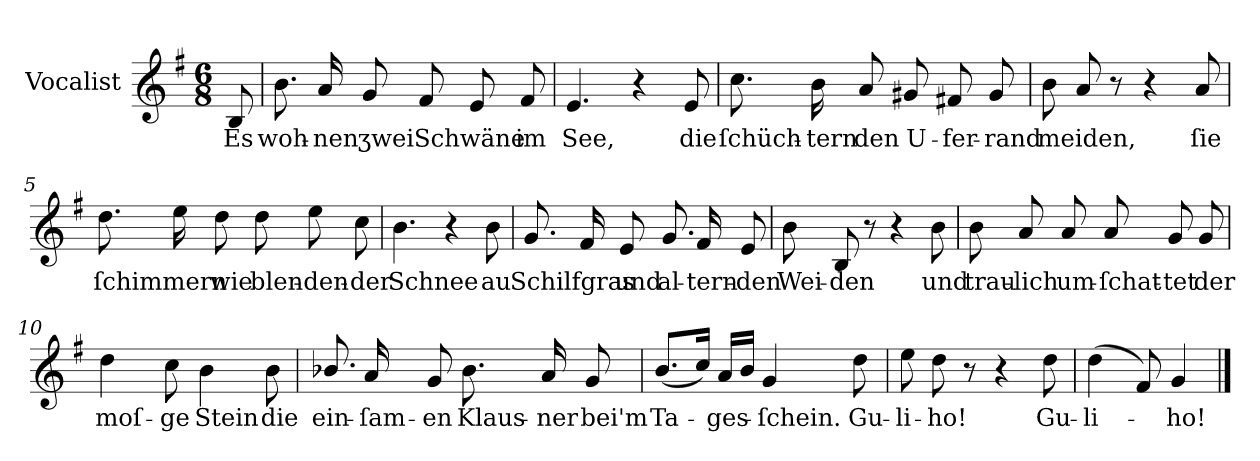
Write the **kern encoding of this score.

**kern	**text
*part1	*part1
*staff1	*staff1
*I"Vocalist	*
*clefG2	*
*k[f#]	*
*G:	*
*M6/8	*
=	=
8B	Es
=1	=1
8.b	woh-
16a	-nen
8g	ʒwei
8f#	Schwäne
8e	.
8f#	im
=2	=2
4.e	See,
4r	.
8e	die
=3	=3
8.cc	ſchüch-
16b	-tern
8a	den
8g#X	U-
8f#X	-fer-
8g#	-rand
=4	=4
8b	meiden,
8a	.
8r	.
4r	.
8a	ſie
=5	=5
8.dd	ſchimmern
16ee	.
8dd	wie
8dd	blen-
8ee	-den-
8cc	-der
=6	=6
4.b	Schnee
4r	.
8b	au
=7	=7
8.g	Schilfgras
16f#	.
8e	und
8.g	al-
16f#	-tern-
8e	-den
=8	=8
8b	Wei-
8B	-den
8r	.
4r	.
8b	und
=9	=9
8b	trau-
8a	-lich
8a	um-
8a	-ſchat-
8g	-tet
8g	der
=10	=10
4dd	moſ-
8cc	-ge
4b	Stein
8b	die
=11	=11
8.b-X/	ein-
16a	-ſam-
8g	-en
8.b-	Klaus-
16a	-ner
8g	bei'm
=12	=12
(8.b/L	Ta-
16ccJk)	.
16aLL	-ges-
16bJJ	.
4g	-ſchein.
8dd	Gu-
=13	=13
8ee	-li-
8dd	-ho!
8r	.
4r	.
8dd	Gu-
=14	=14
(4dd	-li-
8f#)	.
4g	-ho!
==	==
*-	*-
